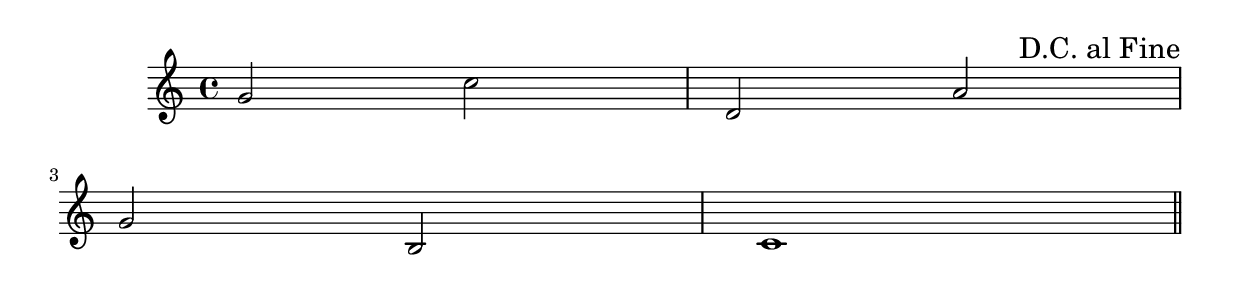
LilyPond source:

%% Do not edit this file; it is automatically
%% generated from LSR http://lsr.dsi.unimi.it
%% This file is in the public domain.
\version "2.13.29"

\header {
  lsrtags = "text"

%% Translation of GIT committish: 4ab2514496ac3d88a9f3121a76f890c97cedcf4e
  texidocfr = "
Les indications textuelles peuvent être imprimées à la fin d'une ligne
plutôt qu'en tête de la suivante.  Pensez alors à aligner l'extrémité
droite de l'indication sur la barre de mesure.

"
  doctitlefr = "Indication texuelle en fin de ligne"


  texidoc = "
Marks can be printed at the end of the current line, instead of the
beginning of the following line.  In such cases, it might be preferable
to align the right end of the mark with the bar line.

"
  doctitle = "Printing marks at the end of a line"
} % begin verbatim

\relative c'' {
  g2 c
  d,2 a'
  \once \override Score.RehearsalMark #'break-visibility = #end-of-line-visible
  \once \override Score.RehearsalMark #'self-alignment-X = #RIGHT
  \mark "D.C. al Fine"
  \break
  g2 b,
  c1 \bar "||"
}

